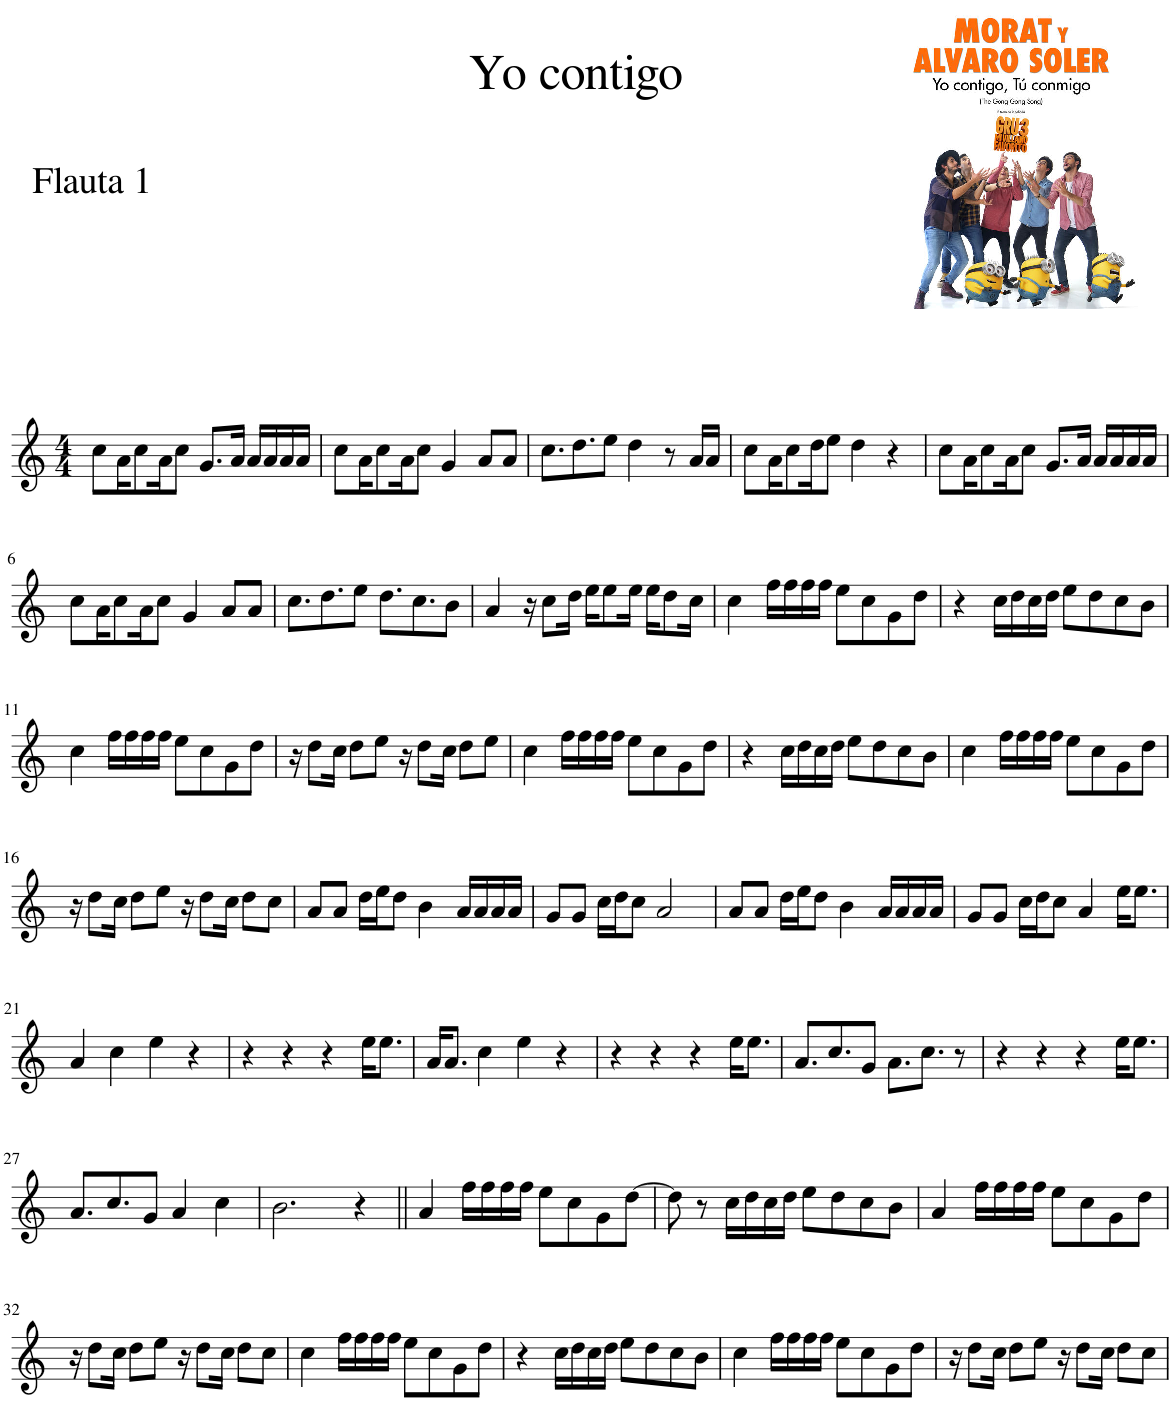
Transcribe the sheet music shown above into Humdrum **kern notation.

**kern
*part1
*staff1
*I"Flauta 1
*I'Fl.1
*clefG2
*k[]
*M4/4
=1
8cc\L
16a\K
8cc\
16a\K
8cc\J
8.g/L
16a/Jk
16a/LL
16a/
16a/
16a/JJ
=2
8cc\L
16a\K
8cc\
16a\K
8cc\J
4g/
8a/L
8a/J
=3
8.cc\L
8.dd\
8ee\J
4dd\
8r
16a/LL
16a/JJ
=4
8cc\L
16a\K
8cc\
16dd\K
8ee\J
4dd\
4r
=5
8cc\L
16a\K
8cc\
16a\K
8cc\J
8.g/L
16a/Jk
16a/LL
16a/
16a/
16a/JJ
!!LO:LB:g=z
=6
8cc\L
16a\K
8cc\
16a\K
8cc\J
4g/
8a/L
8a/J
=7
8.cc\L
8.dd\
8ee\J
8.dd\L
8.cc\
8b\J
=8
4a/
16r
8cc\L
16dd\Jk
16ee\KL
8ee\
16ee\Jk
16ee\KL
8dd\
16cc\Jk
=9
4cc\
16ff\LL
16ff\
16ff\
16ff\JJ
8ee\L
8cc\
8g\
8dd\J
=10
4r
16cc\LL
16dd\
16cc\
16dd\JJ
8ee\L
8dd\
8cc\
8b\J
!!LO:LB:g=z
=11
4cc\
16ff\LL
16ff\
16ff\
16ff\JJ
8ee\L
8cc\
8g\
8dd\J
=12
16r
8dd\L
16cc\Jk
8dd\L
8ee\J
16r
8dd\L
16cc\Jk
8dd\L
8ee\J
=13
4cc\
16ff\LL
16ff\
16ff\
16ff\JJ
8ee\L
8cc\
8g\
8dd\J
=14
4r
16cc\LL
16dd\
16cc\
16dd\JJ
8ee\L
8dd\
8cc\
8b\J
=15
4cc\
16ff\LL
16ff\
16ff\
16ff\JJ
8ee\L
8cc\
8g\
8dd\J
!!LO:LB:g=z
=16
16r
8dd\L
16cc\Jk
8dd\L
8ee\J
16r
8dd\L
16cc\Jk
8dd\L
8cc\J
=17
8a/L
8a/J
16dd\LL
16ee\J
8dd\J
4b\
16a/LL
16a/
16a/
16a/JJ
=18
8g/L
8g/J
16cc\LL
16dd\J
8cc\J
2a/
=19
8a/L
8a/J
16dd\LL
16ee\J
8dd\J
4b\
16a/LL
16a/
16a/
16a/JJ
=20
8g/L
8g/J
16cc\LL
16dd\J
8cc\J
4a/
16ee\KL
8.ee\J
!!LO:LB:g=z
=21
4a/
4cc\
4ee\
4r
=22
4r
4r
4r
16ee\KL
8.ee\J
=23
16a/KL
8.a/J
4cc\
4ee\
4r
=24
4r
4r
4r
16ee\KL
8.ee\J
=25
8.a/L
8.cc/
8g/J
8.a\L
8.cc\J
8r
=26
4r
4r
4r
16ee\KL
8.ee\J
!!LO:LB:g=z
=27
8.a/L
8.cc/
8g/J
4a/
4cc\
=28
2.b\
4r
=29||
4a/
16ff\LL
16ff\
16ff\
16ff\JJ
8ee\L
8cc\
8g\
[8dd\J
=30
8dd\]
8r
16cc\LL
16dd\
16cc\
16dd\JJ
8ee\L
8dd\
8cc\
8b\J
=31
4a/
16ff\LL
16ff\
16ff\
16ff\JJ
8ee\L
8cc\
8g\
8dd\J
!!LO:LB:g=z
=32
16r
8dd\L
16cc\Jk
8dd\L
8ee\J
16r
8dd\L
16cc\Jk
8dd\L
8cc\J
=33
4cc\
16ff\LL
16ff\
16ff\
16ff\JJ
8ee\L
8cc\
8g\
8dd\J
=34
4r
16cc\LL
16dd\
16cc\
16dd\JJ
8ee\L
8dd\
8cc\
8b\J
=35
4cc\
16ff\LL
16ff\
16ff\
16ff\JJ
8ee\L
8cc\
8g\
8dd\J
=36
16r
8dd\L
16cc\Jk
8dd\L
8ee\J
16r
8dd\L
16cc\Jk
8dd\L
8cc\J
=
*-
